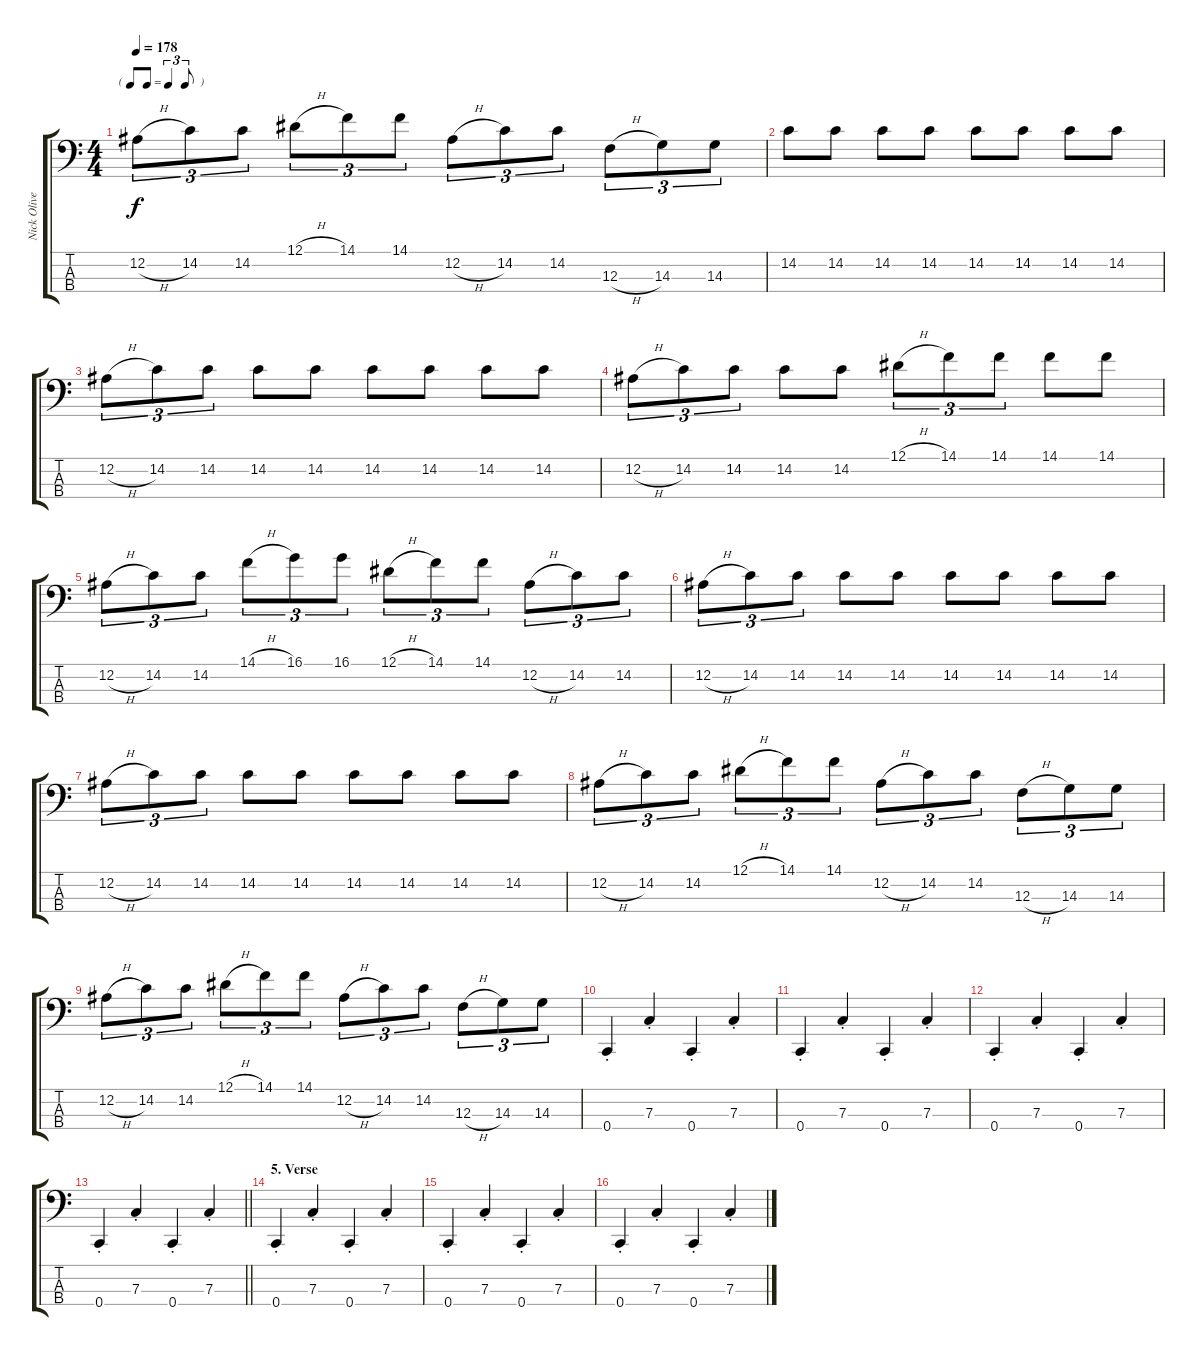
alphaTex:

\track ("Nick Oliveri" "Nick Olive") {instrument electricbasspick}
\staff {score tabs}
\tuning (Eb2 Bb1 F1 C1) {hide}
\ts (4 4)
\tf triplet8th
\tempo 178
\clef f4
\ks c
12.2{h}.8{tu (3 2) dy f} 14.2.8{tu (3 2)} 14.2.8{tu (3 2)} 12.1{h}.8{tu (3 2)} 14.1.8{tu (3 2)} 14.1.8{tu (3 2)} 12.2{h}.8{tu (3 2)} 14.2.8{tu (3 2)} 14.2.8{tu (3 2)} 12.3{h}.8{tu (3 2)} 14.3.8{tu (3 2)} 14.3.8{tu (3 2)} |
14.2.8 14.2.8 14.2.8 14.2.8 14.2.8 14.2.8 14.2.8 14.2.8 |
12.2{h}.8{tu (3 2)} 14.2.8{tu (3 2)} 14.2.8{tu (3 2)} 14.2.8 14.2.8 14.2.8 14.2.8 14.2.8 14.2.8 |
12.2{h}.8{tu (3 2)} 14.2.8{tu (3 2)} 14.2.8{tu (3 2)} 14.2.8 14.2.8 12.1{h}.8{tu (3 2)} 14.1.8{tu (3 2)} 14.1.8{tu (3 2)} 14.1.8 14.1.8 |
12.2{h}.8{tu (3 2)} 14.2.8{tu (3 2)} 14.2.8{tu (3 2)} 14.1{h}.8{tu (3 2)} 16.1.8{tu (3 2)} 16.1.8{tu (3 2)} 12.1{h}.8{tu (3 2)} 14.1.8{tu (3 2)} 14.1.8{tu (3 2)} 12.2{h}.8{tu (3 2)} 14.2.8{tu (3 2)} 14.2.8{tu (3 2)} |
12.2{h}.8{tu (3 2)} 14.2.8{tu (3 2)} 14.2.8{tu (3 2)} 14.2.8 14.2.8 14.2.8 14.2.8 14.2.8 14.2.8 |
12.2{h}.8{tu (3 2)} 14.2.8{tu (3 2)} 14.2.8{tu (3 2)} 14.2.8 14.2.8 14.2.8 14.2.8 14.2.8 14.2.8 |
12.2{h}.8{tu (3 2)} 14.2.8{tu (3 2)} 14.2.8{tu (3 2)} 12.1{h}.8{tu (3 2)} 14.1.8{tu (3 2)} 14.1.8{tu (3 2)} 12.2{h}.8{tu (3 2)} 14.2.8{tu (3 2)} 14.2.8{tu (3 2)} 12.3{h}.8{tu (3 2)} 14.3.8{tu (3 2)} 14.3.8{tu (3 2)} |
12.2{h}.8{tu (3 2)} 14.2.8{tu (3 2)} 14.2.8{tu (3 2)} 12.1{h}.8{tu (3 2)} 14.1.8{tu (3 2)} 14.1.8{tu (3 2)} 12.2{h}.8{tu (3 2)} 14.2.8{tu (3 2)} 14.2.8{tu (3 2)} 12.3{h}.8{tu (3 2)} 14.3.8{tu (3 2)} 14.3.8{tu (3 2)} |
0.4{st}.4 7.3{st}.4 0.4{st}.4 7.3{st}.4 |
0.4{st}.4 7.3{st}.4 0.4{st}.4 7.3{st}.4 |
0.4{st}.4 7.3{st}.4 0.4{st}.4 7.3{st}.4 |
\barLineRight lightlight
0.4{st}.4 7.3{st}.4 0.4{st}.4 7.3{st}.4 |
\section ("" "5. Verse")
0.4{st}.4 7.3{st}.4 0.4{st}.4 7.3{st}.4 |
0.4{st}.4 7.3{st}.4 0.4{st}.4 7.3{st}.4 |
0.4{st}.4 7.3{st}.4 0.4{st}.4 7.3{st}.4
